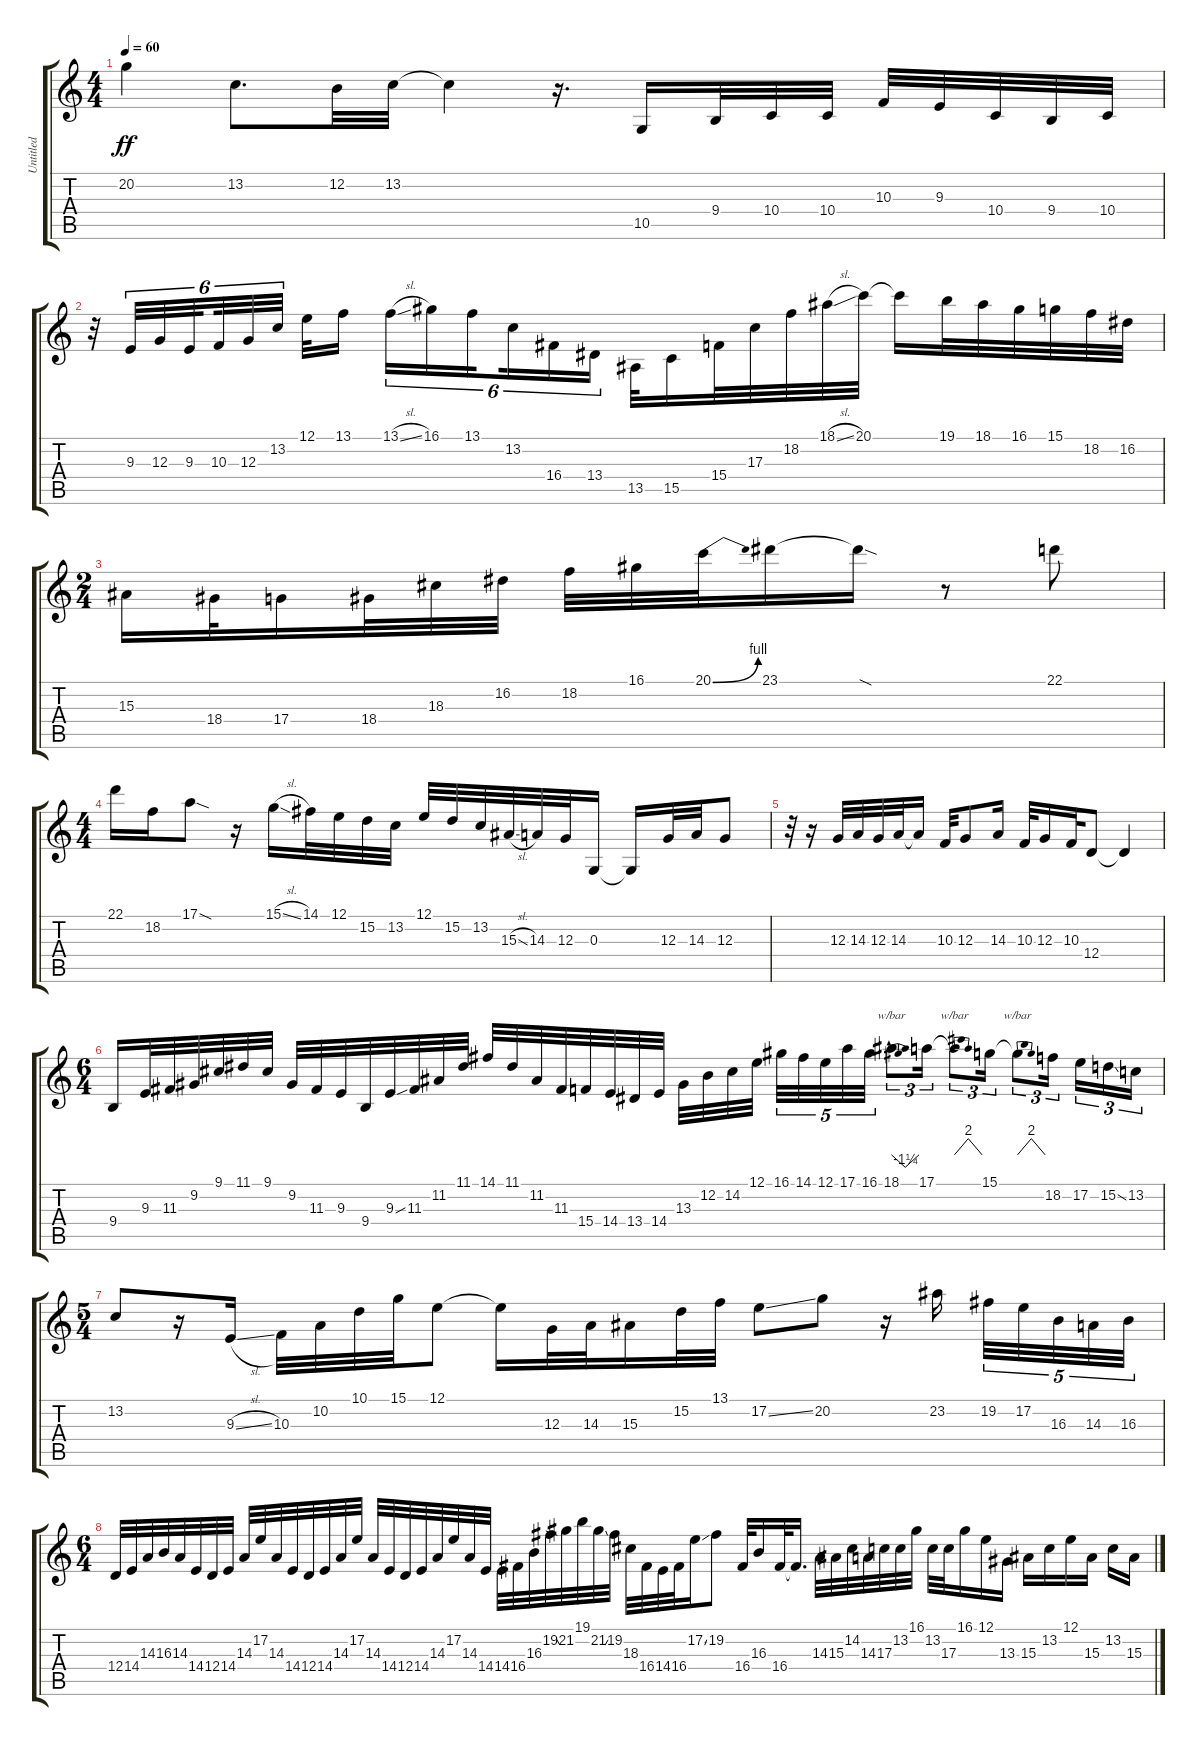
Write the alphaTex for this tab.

\track ("Untitled" "Untitled") {instrument altosax}
\staff {score tabs}
\tuning (E4 B3 G3 D3 A2 E2) {hide}
\ts (4 4)
\tempo 60
\clef g2
\ks c
20.2{t}.4{dy ff} 13.2.8{d} 12.2.32 13.2.32 13.2{t}.4 r.16{d} 10.5.16 9.4.32 10.4.32 10.4.32 10.3.32 9.3.32 10.4.32 9.4.32 10.4.32 |
r.32 9.3.32{tu (6 4)} 12.3.32{tu (6 4)} 9.3.32{tu (6 4) beam splitsecondary} 10.3.32{tu (6 4)} 12.3.32{tu (6 4)} 13.2.32{tu (6 4) beam splitsecondary} 12.1.32 13.1.16 13.1{sl}.16{tu (6 4)} 16.1.16{tu (6 4)} 13.1.16{tu (6 4) beam splitsecondary} 13.2.16{tu (6 4)} 16.4.16{tu (6 4)} 13.4.16{tu (6 4)} 13.5.32 15.5.16 15.4.32 17.3.32 18.2.32 18.1{sl}.32 20.1.32 20.1{t}.16 19.1.32 18.1.32 16.1.32 15.1.32 18.2.32 16.2.32 |
\ts (2 4)
15.3.16 18.4.32 17.4.16 18.4.32 18.3.32 16.2.32 18.2.32 16.1.32 20.1{be (bend 0 0 60 4)}.32 23.1.16 23.1{sod t}.16 r.8 22.1.8 |
\ts (4 4)
22.1.16 18.2.16 17.1{sod}.8 r.16 15.1{sl}.16 14.1.32 12.1.32 15.2.32 13.2.32 12.1.32 15.2.32 13.2.32 15.3{sl}.32 14.3.32 12.3.32 0.3.16 0.3{t}.16 12.3.32 14.3.32 12.3.8 |
r.32 r.16 12.3.32 14.3.32 12.3.32 14.3.32 14.3{t}.16 10.3.32 12.3.8 14.3.16 10.3.32 12.3.16 10.3.32 12.4.8 12.4{t}.4 |
\ts (6 4)
9.4.16 9.3.32 11.3.32 9.2.32 9.1.32 11.1.32 9.1.32 9.2.32 11.3.32 9.3.32 9.4.32 9.3{ss}.32 11.3.32 11.2.32 11.1.32 14.1.32 11.1.32 11.2.32 11.3.32 15.4.32 14.4.32 13.4.32 14.4.32 13.3.32 12.2.32 14.2.32 12.1.32{beam splitsecondary} 16.1.32{tu (5 4)} 14.1.32{tu (5 4)} 12.1.32{tu (5 4)} 17.1.32{tu (5 4)} 16.1.32{tu (5 4)} 18.1.8{tu (3 2) tbe (dip default 0 0 30 -5 60 0)} 17.1.16{tu (3 2)} 17.1{t}.8{tu (3 2) tbe (dip default 0 0 30 8 60 0)} 15.1.16{tu (3 2)} 15.1{t}.8{tu (3 2) tbe (dip default 0 0 30 8 60 0)} 18.2.16{tu (3 2) beam splitsecondary} 17.2.16{tu (3 2)} 15.2{ss}.16{tu (3 2)} 13.2.16{tu (3 2)} |
\ts (5 4)
13.2.8 r.16 9.3{sl}.16 10.3.32 10.2.32 10.1.32 15.1.32 12.1.8 12.1{t}.16 12.3.32 14.3.32 15.3.16 15.2.32 13.1.32 17.2{ss}.8 20.2.8 r.16 23.2.16{beam splitsecondary} 19.2.32{tu (5 4)} 17.2.32{tu (5 4)} 16.3.32{tu (5 4)} 14.3.32{tu (5 4)} 16.3.32{tu (5 4)} |
\ts (6 4)
12.4.32 14.4.32 14.3.32 16.3.32 14.3.32 14.4.32 12.4.32 14.4.32 14.3.32 17.2.32 14.3.32 14.4.32 12.4.32 14.4.32 14.3.32 17.2.32 14.3.32 14.4.32 12.4.32 14.4.32 14.3.32 17.2.32 14.3.32 14.4.32 14.4.32 16.4.32 16.3.32 19.2{ss}.32 21.2.32 19.1.32 21.2{ss}.32 19.2.32 18.3.32 16.4.32 14.4.32 16.4.32 17.2{ss}.16 19.2.8 16.4.32 16.3.16 16.4.32 16.4{t}.16{d} 14.3.32 15.3.32 14.2.32 14.3.32 17.3.32 13.2.32 16.1.32 13.2.32 17.3.32 16.1.16 12.1.16 13.3.16 15.3.16 13.2.16 12.1.16 15.3.16 13.2.16 15.3.16
